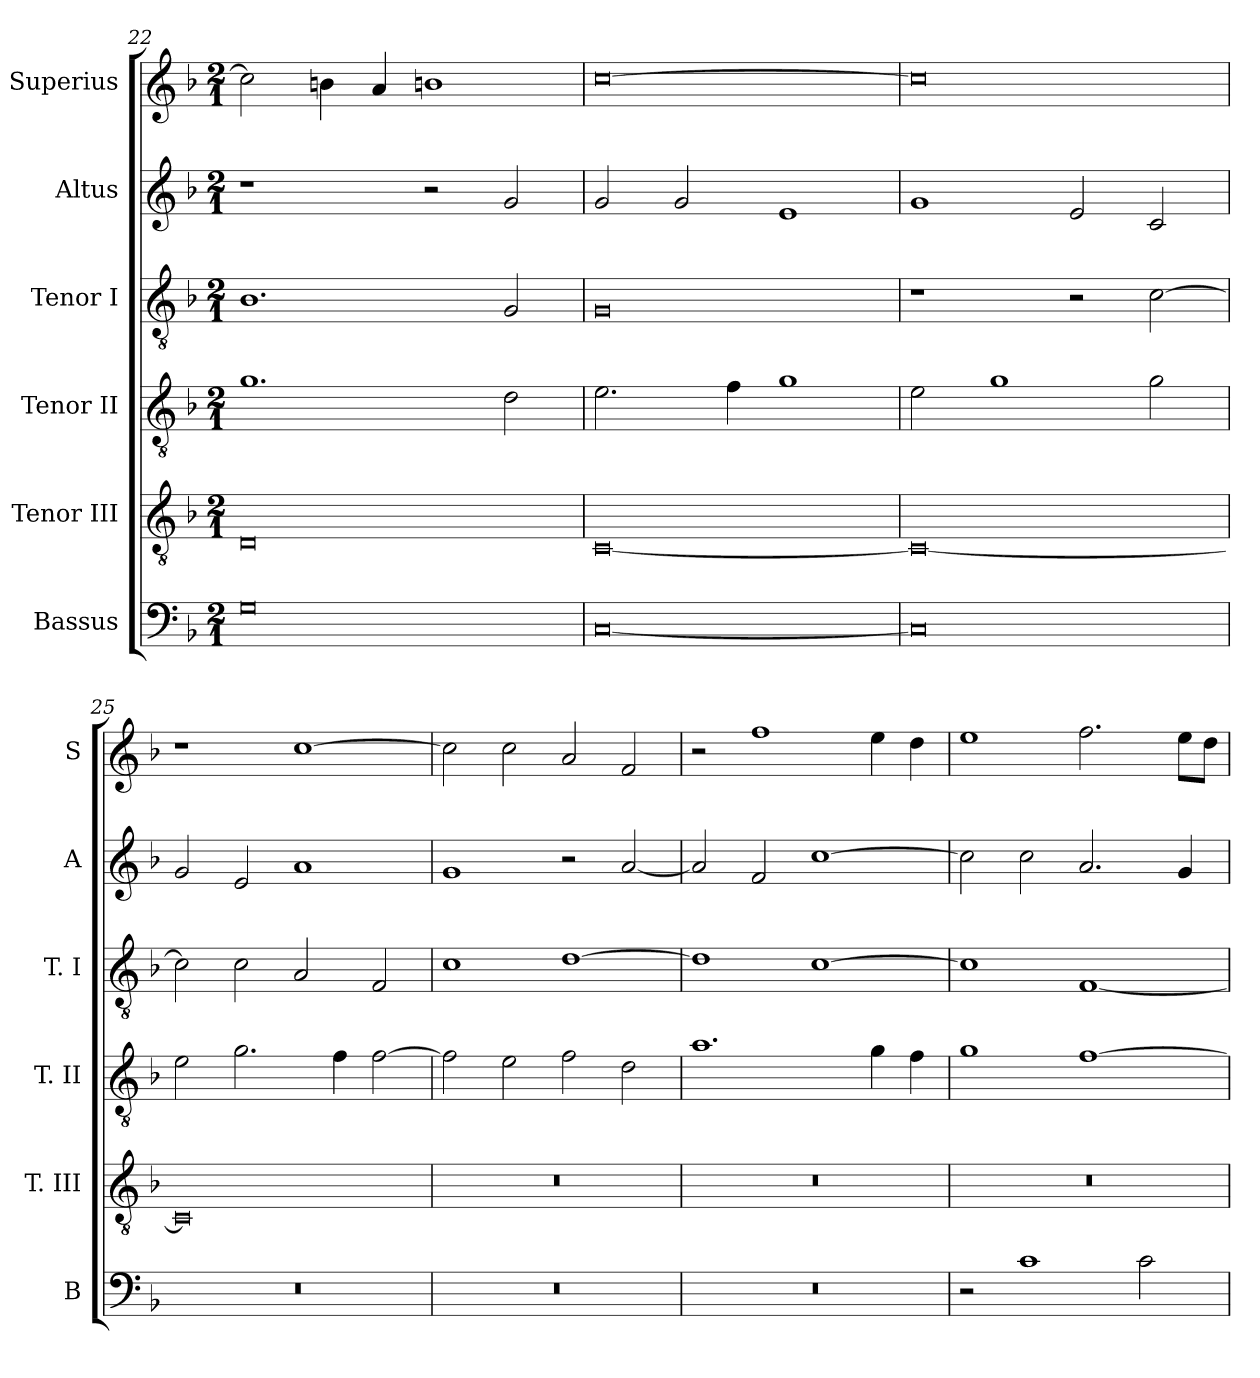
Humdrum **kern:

**kern	**kern	**kern	**kern	**kern	**kern
*part6	*part5	*part4	*part3	*part2	*part1
*staff6	*staff5	*staff4	*staff3	*staff2	*staff1
*I"Bassus	*I"Tenor III	*I"Tenor II	*I"Tenor I	*I"Altus	*I"Superius
*I'B	*I'T. III	*I'T. II	*I'T. I	*I'A	*I'S
*clefF4	*clefGv2	*clefGv2	*clefGv2	*clefG2	*clefG2
*k[b-]	*k[b-]	*k[b-]	*k[b-]	*k[b-]	*k[b-]
*F:	*F:	*F:	*F:	*F:	*F:
*M2/1	*M2/1	*M2/1	*M2/1	*M2/1	*M2/1
=22	=22	=22	=22	=22	=22
0G	0D	1.g	1.B-	1r	2cc]
.	.	.	.	.	4bn
.	.	.	.	.	4a
.	.	.	.	2r	1bn
.	.	2d	2G	2g	.
=23	=23	=23	=23	=23	=23
[0C	[0C	2.e	0G	2g	[0cc
.	.	.	.	2g	.
.	.	4f	.	.	.
.	.	1g	.	1e	.
=24	=24	=24	=24	=24	=24
0C]	0C_	2e	1r	1g	0cc]
.	.	1g	.	.	.
.	.	.	2r	2e	.
.	.	2g	[2c	2c	.
=25	=25	=25	=25	=25	=25
0r	0C]	2e	2c]	2g	1r
.	.	2.g	2c	2e	.
.	.	.	2A	1a	[1cc
.	.	4f	.	.	.
.	.	[2f	2F	.	.
=26	=26	=26	=26	=26	=26
0r	0r	2f]	1c	1g	2cc]
.	.	2e	.	.	2cc
.	.	2f	[1d	2r	2a
.	.	2d	.	[2a	2f
=27	=27	=27	=27	=27	=27
0r	0r	1.a	1d]	2a]	2r
.	.	.	.	2f	1ff
.	.	.	[1c	[1cc	.
.	.	4g	.	.	4ee
.	.	4f	.	.	4dd
=28	=28	=28	=28	=28	=28
2r	0r	1g	1c]	2cc]	1ee
1c	.	.	.	2cc	.
.	.	[1f	[1F	2.a	2.ff
2c	.	.	.	.	.
.	.	.	.	4g	8eeL
.	.	.	.	.	8ddJ
=	=	=	=	=	=
*-	*-	*-	*-	*-	*-
